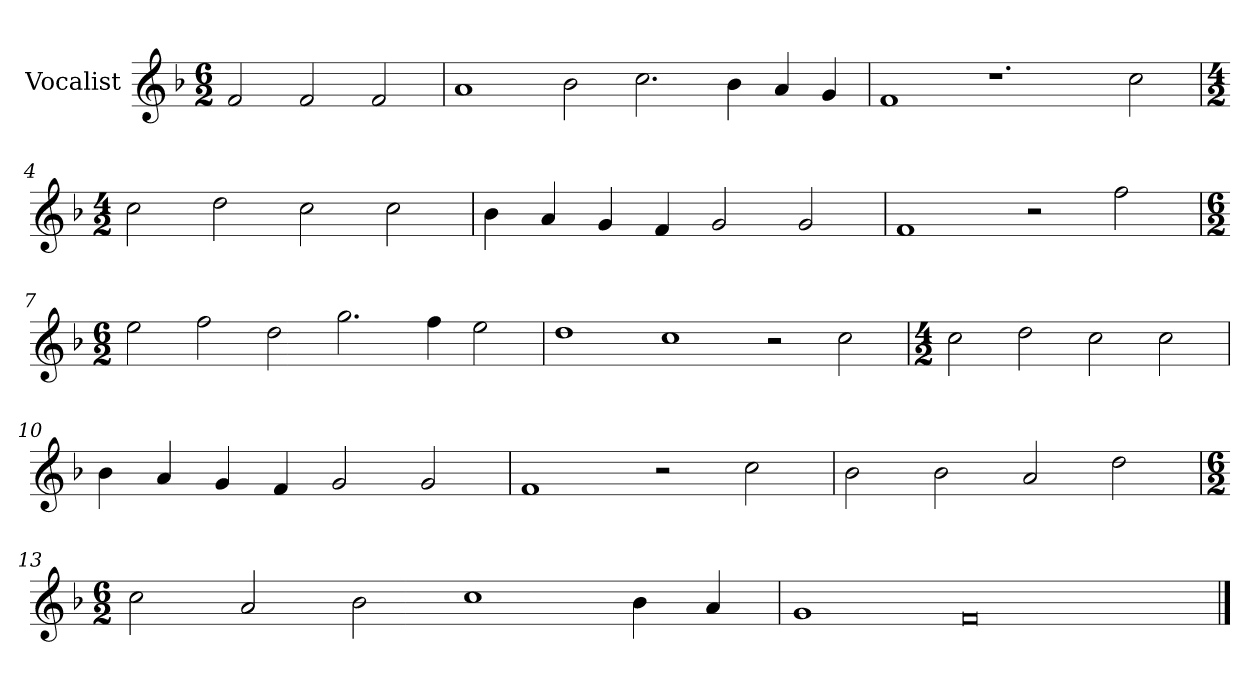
**kern
*part1
*staff1
*I"Vocalist
*k[b-]
*F:
*M6/2
=1
2f
2f
2f
=2
1a
2b-
2.cc
4b-
4a
4g
=3
1f
1.r
2cc
=4
*M4/2
2cc
2dd
2cc
2cc
=5
4b-
4a
4g
4f
2g
2g
=6
1f
2r
2ff
=7
*M6/2
2ee
2ff
2dd
2.gg
4ff
2ee
=8
1dd
1cc
2r
2cc
=9
*M4/2
2cc
2dd
2cc
2cc
=10
4b-
4a
4g
4f
2g
2g
=11
1f
2r
2cc
=12
2b-
2b-
2a
2dd
=13
*M6/2
2cc
2a
2b-
1cc
4b-
4a
=14
1g
0f
==
*-
